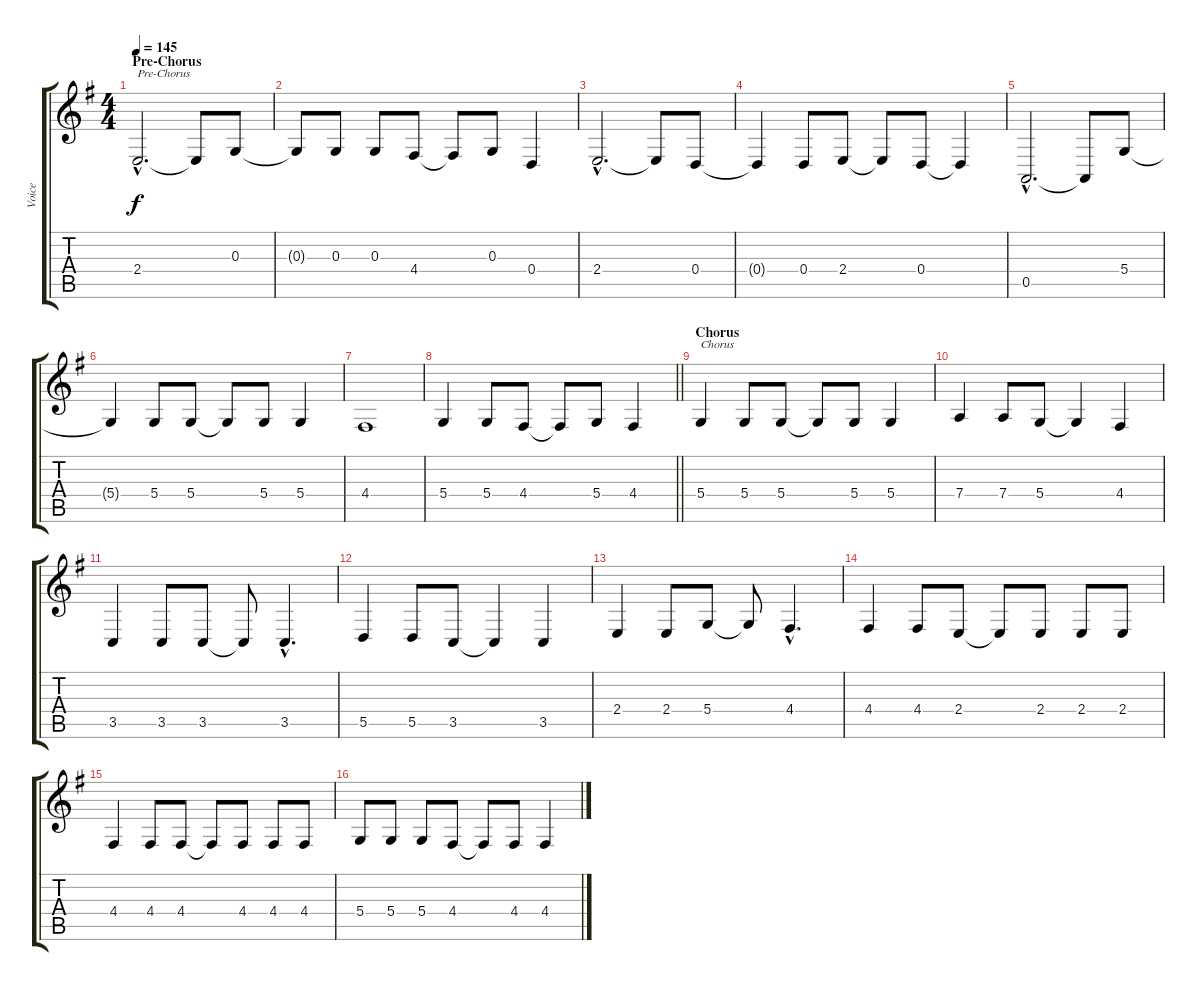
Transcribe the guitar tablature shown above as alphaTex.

\track ("Voice" "Voice") {instrument oboe}
\staff {score tabs}
\tuning (E4 B3 G3 D3 A2 E2) {hide}
\ts (4 4)
\section ("" "Pre-Chorus")
\tempo 145
\clef g2
\ks g
2.4{hac}.2{d txt "Pre-Chorus" dy f} 2.4{t}.8 0.3.8 |
0.3{t}.8 0.3.8 0.3.8 4.4.8 4.4{t}.8 0.3.8 0.4.4 |
2.4{hac}.2{d} 2.4{t}.8 0.4.8 |
0.4{t}.4 0.4.8 2.4.8 2.4{t}.8 0.4.8 0.4{t}.4 |
0.5{hac}.2{d} 0.5{t}.8 5.4.8 |
5.4{t}.4 5.4.8 5.4.8 5.4{t}.8 5.4.8 5.4.4 |
4.4.1 |
\barLineRight lightlight
5.4.4 5.4.8 4.4.8 4.4{t}.8 5.4.8 4.4.4 |
\section ("" "Chorus")
5.4.4{txt "Chorus"} 5.4.8 5.4.8 5.4{t}.8 5.4.8 5.4.4 |
7.4.4 7.4.8 5.4.8 5.4{t}.4 4.4.4 |
3.5.4 3.5.8 3.5.8 3.5{t}.8 3.5{hac}.4{d} |
5.5.4 5.5.8 3.5.8 3.5{t}.4 3.5.4 |
2.4.4 2.4.8 5.4.8 5.4{t}.8 4.4{hac}.4{d} |
4.4.4 4.4.8 2.4.8 2.4{t}.8 2.4.8 2.4.8 2.4.8 |
4.4.4 4.4.8 4.4.8 4.4{t}.8 4.4.8 4.4.8 4.4.8 |
5.4.8 5.4.8 5.4.8 4.4.8 4.4{t}.8 4.4.8 4.4.4
